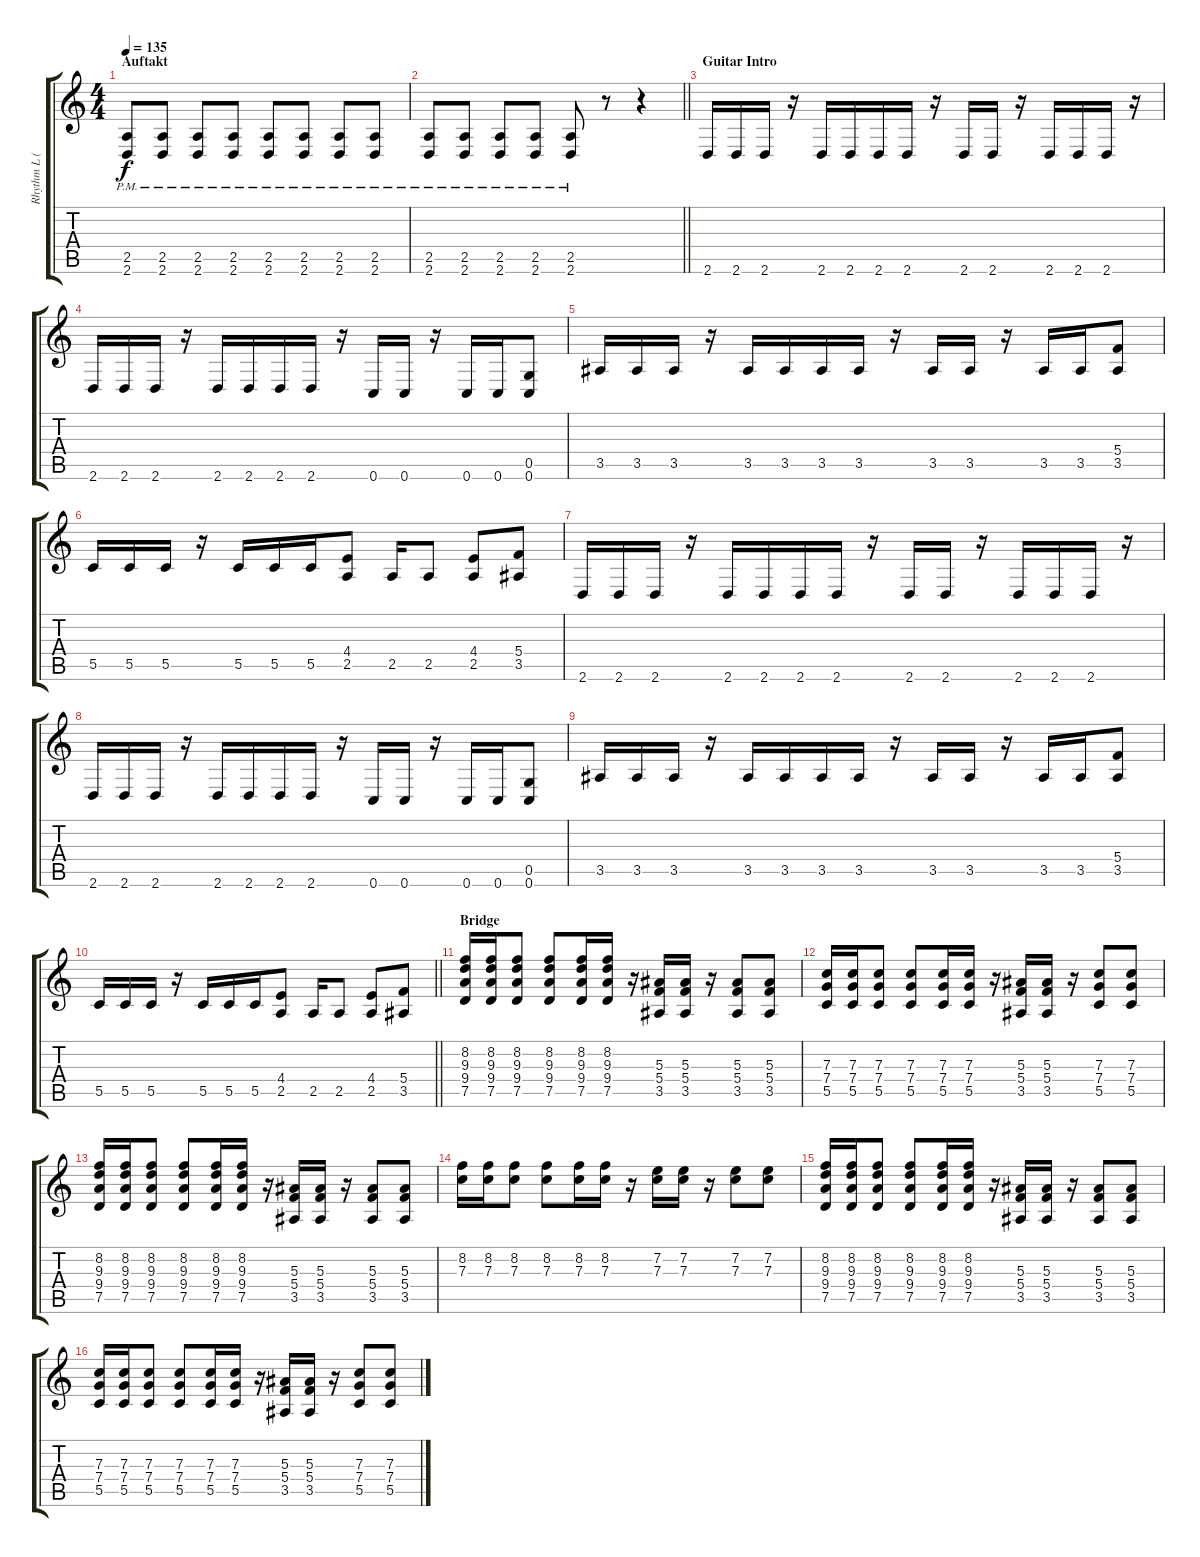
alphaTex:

\track ("Rhythm L (Konstl)" "Rhythm L (") {instrument distortionguitar}
\staff {score tabs}
\tuning (D4 A3 F3 C3 G2 C2) {hide}
\ts (4 4)
\section ("" "Auftakt")
\tempo 135
\clef g2
\ks aminor
(2.5{pm} 2.6{pm}).8{dy f} (2.5{pm} 2.6{pm}).8 (2.5{pm} 2.6{pm}).8 (2.5{pm} 2.6{pm}).8 (2.5{pm} 2.6{pm}).8 (2.5{pm} 2.6{pm}).8 (2.5{pm} 2.6{pm}).8 (2.5{pm} 2.6{pm}).8 |
\barLineRight lightlight
(2.5{pm} 2.6{pm}).8 (2.5{pm} 2.6{pm}).8 (2.5{pm} 2.6{pm}).8 (2.5{pm} 2.6{pm}).8 (2.5{pm} 2.6{pm}).8 r.8 r.4 |
\section ("" "Guitar Intro")
2.6.16 2.6.16 2.6.16 r.16 2.6.16 2.6.16 2.6.16 2.6.16 r.16 2.6.16 2.6.16 r.16 2.6.16 2.6.16 2.6.16 r.16 |
2.6.16 2.6.16 2.6.16 r.16 2.6.16 2.6.16 2.6.16 2.6.16 r.16 0.6.16 0.6.16 r.16 0.6.16 0.6.16 (0.5 0.6).8 |
3.5.16 3.5.16 3.5.16 r.16 3.5.16 3.5.16 3.5.16 3.5.16 r.16 3.5.16 3.5.16 r.16 3.5.16 3.5.16 (5.4 3.5).8 |
5.5.16 5.5.16 5.5.16 r.16 5.5.16 5.5.16 5.5.16 (4.4 2.5).8 2.5.16 2.5.8 (4.4 2.5).8 (5.4 3.5).8 |
2.6.16 2.6.16 2.6.16 r.16 2.6.16 2.6.16 2.6.16 2.6.16 r.16 2.6.16 2.6.16 r.16 2.6.16 2.6.16 2.6.16 r.16 |
2.6.16 2.6.16 2.6.16 r.16 2.6.16 2.6.16 2.6.16 2.6.16 r.16 0.6.16 0.6.16 r.16 0.6.16 0.6.16 (0.5 0.6).8 |
3.5.16 3.5.16 3.5.16 r.16 3.5.16 3.5.16 3.5.16 3.5.16 r.16 3.5.16 3.5.16 r.16 3.5.16 3.5.16 (5.4 3.5).8 |
\barLineRight lightlight
5.5.16 5.5.16 5.5.16 r.16 5.5.16 5.5.16 5.5.16 (4.4 2.5).8 2.5.16 2.5.8 (4.4 2.5).8 (5.4 3.5).8 |
\section ("" "Bridge")
(8.2 9.3 9.4 7.5).16 (8.2 9.3 9.4 7.5).16 (8.2 9.3 9.4 7.5).8 (8.2 9.3 9.4 7.5).8 (8.2 9.3 9.4 7.5).16 (8.2 9.3 9.4 7.5).16 r.16 (5.3 5.4 3.5).16 (5.3 5.4 3.5).16 r.16 (5.3 5.4 3.5).8 (5.3 5.4 3.5).8 |
(7.3 7.4 5.5).16 (7.3 7.4 5.5).16 (7.3 7.4 5.5).8 (7.3 7.4 5.5).8 (7.3 7.4 5.5).16 (7.3 7.4 5.5).16 r.16 (5.3 5.4 3.5).16 (5.3 5.4 3.5).16 r.16 (7.3 7.4 5.5).8 (7.3 7.4 5.5).8 |
(8.2 9.3 9.4 7.5).16 (8.2 9.3 9.4 7.5).16 (8.2 9.3 9.4 7.5).8 (8.2 9.3 9.4 7.5).8 (8.2 9.3 9.4 7.5).16 (8.2 9.3 9.4 7.5).16 r.16 (5.3 5.4 3.5).16 (5.3 5.4 3.5).16 r.16 (5.3 5.4 3.5).8 (5.3 5.4 3.5).8 |
(8.2 7.3).16 (8.2 7.3).16 (8.2 7.3).8 (8.2 7.3).8 (8.2 7.3).16 (8.2 7.3).16 r.16 (7.2 7.3).16 (7.2 7.3).16 r.16 (7.2 7.3).8 (7.2 7.3).8 |
(8.2 9.3 9.4 7.5).16 (8.2 9.3 9.4 7.5).16 (8.2 9.3 9.4 7.5).8 (8.2 9.3 9.4 7.5).8 (8.2 9.3 9.4 7.5).16 (8.2 9.3 9.4 7.5).16 r.16 (5.3 5.4 3.5).16 (5.3 5.4 3.5).16 r.16 (5.3 5.4 3.5).8 (5.3 5.4 3.5).8 |
(7.3 7.4 5.5).16 (7.3 7.4 5.5).16 (7.3 7.4 5.5).8 (7.3 7.4 5.5).8 (7.3 7.4 5.5).16 (7.3 7.4 5.5).16 r.16 (5.3 5.4 3.5).16 (5.3 5.4 3.5).16 r.16 (7.3 7.4 5.5).8 (7.3 7.4 5.5).8
